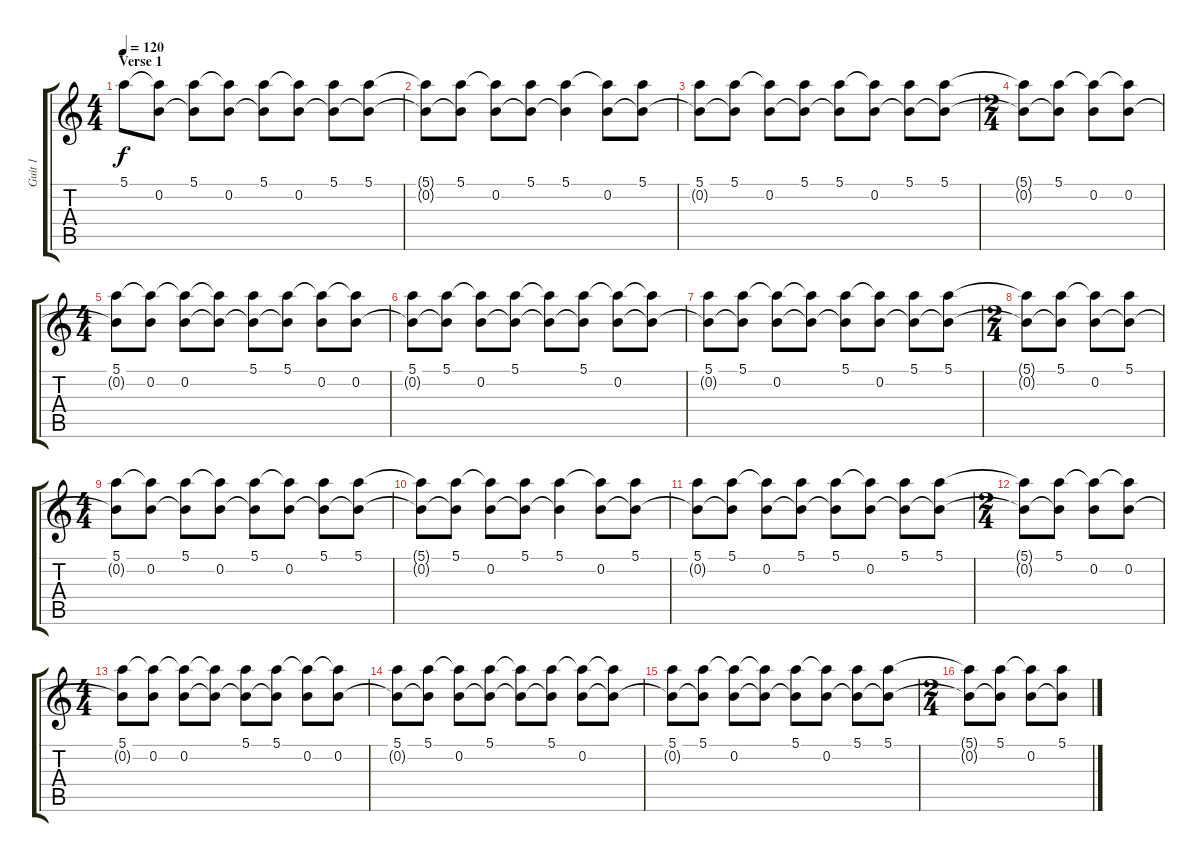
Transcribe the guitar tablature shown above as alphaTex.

\track ("Guit 1" "Guit 1") {instrument electricguitarjazz}
\staff {score tabs}
\tuning (E4 B3 G3 D3 A2 E2) {hide}
\ts (4 4)
\section ("" "Verse 1")
\tempo 120
\clef g2
\ks c
5.1.8{dy f instrument electricguitarjazz} (5.1{t} 0.2).8 (5.1 0.2{t}).8 (5.1{t} 0.2).8 (5.1 0.2{t}).8 (5.1{t} 0.2).8 (5.1 0.2{t}).8 (5.1 0.2{t}).8 |
(5.1{t} 0.2{t}).8 (5.1 0.2{t}).8 (5.1{t} 0.2).8 (5.1 0.2{t}).8 (5.1 0.2{t}).4 (5.1{t} 0.2).8 (5.1 0.2{t}).8 |
(5.1 0.2{t}).8 (5.1 0.2{t}).8 (5.1{t} 0.2).8 (5.1 0.2{t}).8 (5.1 0.2{t}).8 (5.1{t} 0.2).8 (5.1 0.2{t}).8 (5.1 0.2{t}).8 |
\ts (2 4)
(5.1{t} 0.2{t}).8 (5.1 0.2{t}).8 (5.1{t} 0.2).8 (5.1{t} 0.2).8 |
\ts (4 4)
(5.1 0.2{t}).8 (5.1{t} 0.2).8 (5.1{t} 0.2).8 (5.1{t} 0.2{t}).8 (5.1 0.2{t}).8 (5.1 0.2{t}).8 (5.1{t} 0.2).8 (5.1{t} 0.2).8 |
(5.1 0.2{t}).8 (5.1 0.2{t}).8 (5.1{t} 0.2).8 (5.1 0.2{t}).8 (5.1{t} 0.2{t}).8 (5.1 0.2{t}).8 (5.1{t} 0.2).8 (5.1{t} 0.2{t}).8 |
(5.1 0.2{t}).8 (5.1 0.2{t}).8 (5.1{t} 0.2).8 (5.1{t} 0.2{t}).8 (5.1 0.2{t}).8 (5.1{t} 0.2).8 (5.1 0.2{t}).8 (5.1 0.2{t}).8 |
\ts (2 4)
(5.1{t} 0.2{t}).8 (5.1 0.2{t}).8 (5.1{t} 0.2).8 (5.1 0.2{t}).8 |
\ts (4 4)
(5.1 0.2{t}).8 (5.1{t} 0.2).8 (5.1 0.2{t}).8 (5.1{t} 0.2).8 (5.1 0.2{t}).8 (5.1{t} 0.2).8 (5.1 0.2{t}).8 (5.1 0.2{t}).8 |
(5.1{t} 0.2{t}).8 (5.1 0.2{t}).8 (5.1{t} 0.2).8 (5.1 0.2{t}).8 (5.1 0.2{t}).4 (5.1{t} 0.2).8 (5.1 0.2{t}).8 |
(5.1 0.2{t}).8 (5.1 0.2{t}).8 (5.1{t} 0.2).8 (5.1 0.2{t}).8 (5.1 0.2{t}).8 (5.1{t} 0.2).8 (5.1 0.2{t}).8 (5.1 0.2{t}).8 |
\ts (2 4)
(5.1{t} 0.2{t}).8 (5.1 0.2{t}).8 (5.1{t} 0.2).8 (5.1{t} 0.2).8 |
\ts (4 4)
(5.1 0.2{t}).8 (5.1{t} 0.2).8 (5.1{t} 0.2).8 (5.1{t} 0.2{t}).8 (5.1 0.2{t}).8 (5.1 0.2{t}).8 (5.1{t} 0.2).8 (5.1{t} 0.2).8 |
(5.1 0.2{t}).8 (5.1 0.2{t}).8 (5.1{t} 0.2).8 (5.1 0.2{t}).8 (5.1{t} 0.2{t}).8 (5.1 0.2{t}).8 (5.1{t} 0.2).8 (5.1{t} 0.2{t}).8 |
(5.1 0.2{t}).8 (5.1 0.2{t}).8 (5.1{t} 0.2).8 (5.1{t} 0.2{t}).8 (5.1 0.2{t}).8 (5.1{t} 0.2).8 (5.1 0.2{t}).8 (5.1 0.2{t}).8 |
\ts (2 4)
(5.1{t} 0.2{t}).8 (5.1 0.2{t}).8 (5.1{t} 0.2).8 (5.1 0.2{t}).8
